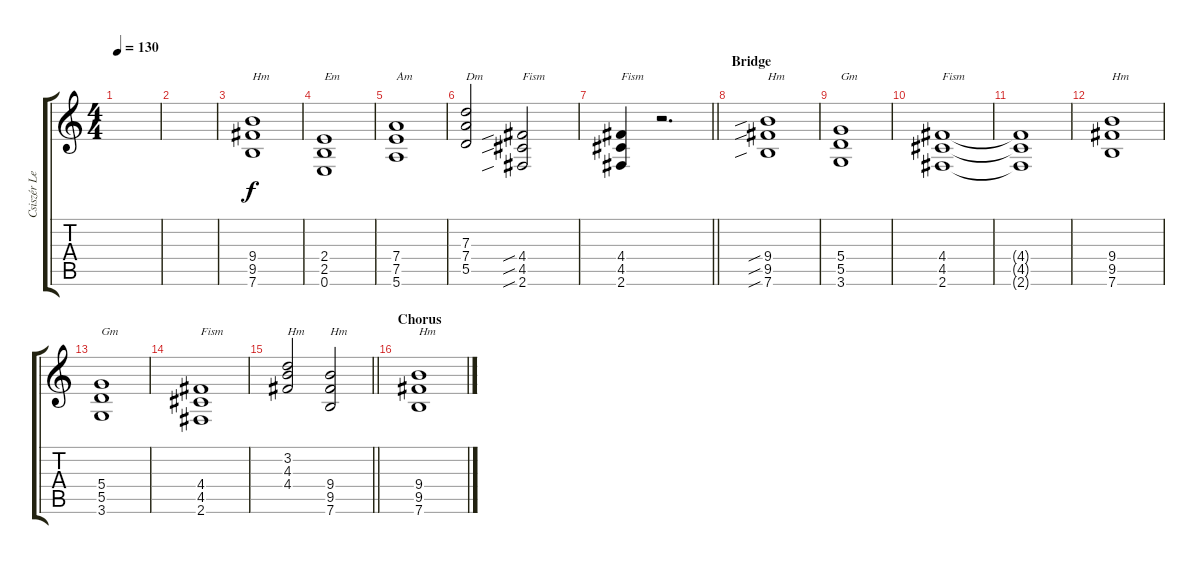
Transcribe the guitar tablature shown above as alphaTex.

\track ("Csiszér Levente-Lead2" "Csiszér Le") {instrument overdrivenguitar}
\staff {score tabs}
\tuning (E4 B3 G3 D3 A2 E2) {hide}
\ts (4 4)
\tempo 130
\clef g2
\ks c
|
|
(9.4 9.5 7.6).1{txt "Hm"} |
(2.4 2.5 0.6).1{txt "Em"} |
(7.4 7.5 5.6).1{txt "Am"} |
(7.3 7.4 5.5).2{txt "Dm"} (4.4{sib} 4.5{sib} 2.6{sib}).2{txt "Fism"} |
\barLineRight lightlight
(4.4 4.5 2.6).4{txt "Fism"} r.2{d} |
\section ("" "Bridge")
(9.4{sib} 9.5{sib} 7.6{sib}).1{txt "Hm"} |
(5.4 5.5 3.6).1{txt "Gm"} |
(4.4 4.5 2.6).1{txt "Fism"} |
(4.4{t} 4.5{t} 2.6{t}).1 |
(9.4 9.5 7.6).1{txt "Hm"} |
(5.4 5.5 3.6).1{txt "Gm"} |
(4.4 4.5 2.6).1{txt "Fism"} |
\barLineRight lightlight
(3.2 4.3 4.4).2{txt "Hm"} (9.4 9.5 7.6).2{txt "Hm"} |
\section ("" "Chorus")
(9.4 9.5 7.6).1{txt "Hm"}
